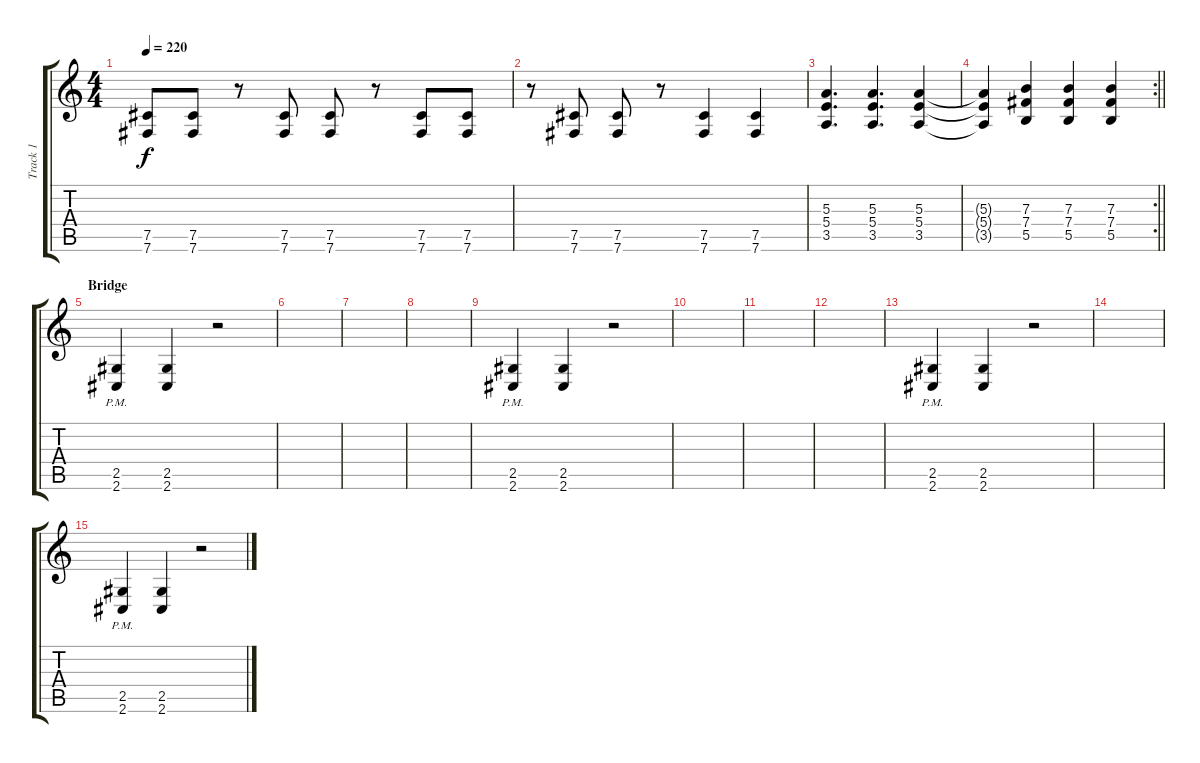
\track ("Track 1" "Track 1") {instrument distortionguitar}
\staff {score tabs}
\tuning (Db4 Ab3 E3 B2 Gb2 B1) {hide}
\ts (4 4)
\tempo 220
\clef g2
\ks c
(7.5 7.6).8{dy f} (7.5 7.6).8 r.8 (7.5 7.6).8 (7.5 7.6).8 r.8 (7.5 7.6).8 (7.5 7.6).8 |
r.8 (7.5 7.6).8 (7.5 7.6).8 r.8 (7.5 7.6).4 (7.5 7.6).4 |
(5.3 5.4 3.5).4{d} (5.3 5.4 3.5).4{d} (5.3 5.4 3.5).4 |
\rc 2
\barLineRight lightlight
(5.3{t} 5.4{t} 3.5{t}).4 (7.3 7.4 5.5).4 (7.3 7.4 5.5).4 (7.3 7.4 5.5).4 |
\section ("" "Bridge")
(2.5{pm} 2.6{pm}).4 (2.5 2.6).4 r.2 |
|
|
|
(2.5{pm} 2.6{pm}).4 (2.5 2.6).4 r.2 |
|
|
|
(2.5{pm} 2.6{pm}).4 (2.5 2.6).4 r.2 |
|
(2.5{pm} 2.6{pm}).4 (2.5 2.6).4 r.2
